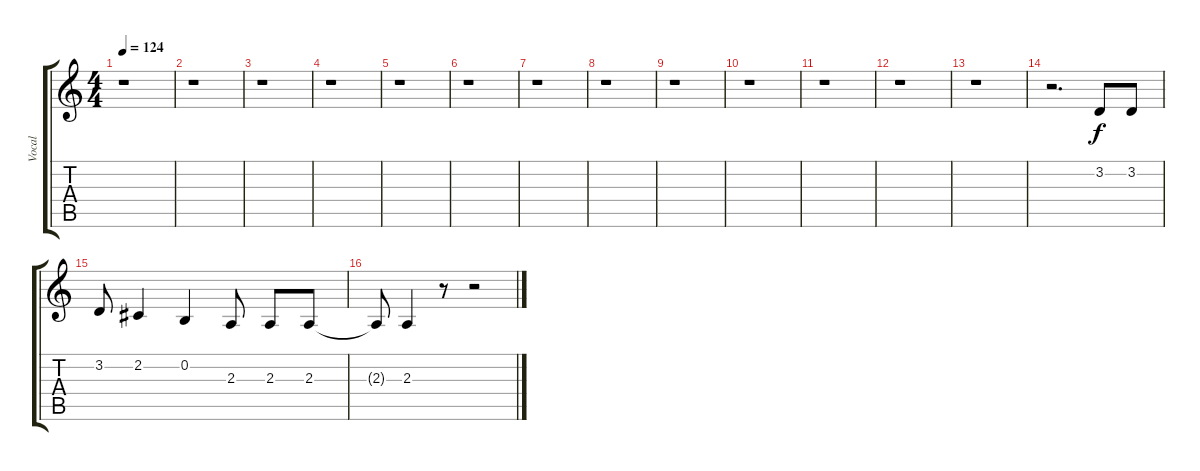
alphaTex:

\track ("Vocal" "Vocal") {instrument englishhorn}
\staff {score tabs}
\tuning (E4 B3 G3 D3 A2 E2) {hide}
\ts (4 4)
\tempo 124
\clef g2
\ks c
r.1{dy f} |
r.1 |
r.1 |
r.1 |
r.1 |
r.1 |
r.1 |
r.1 |
r.1 |
r.1 |
r.1 |
r.1 |
r.1 |
r.2{d} 3.2.8 3.2.8 |
3.2.8 2.2.4 0.2.4 2.3.8 2.3.8 2.3.8 |
2.3{t}.8 2.3.4 r.8 r.2
